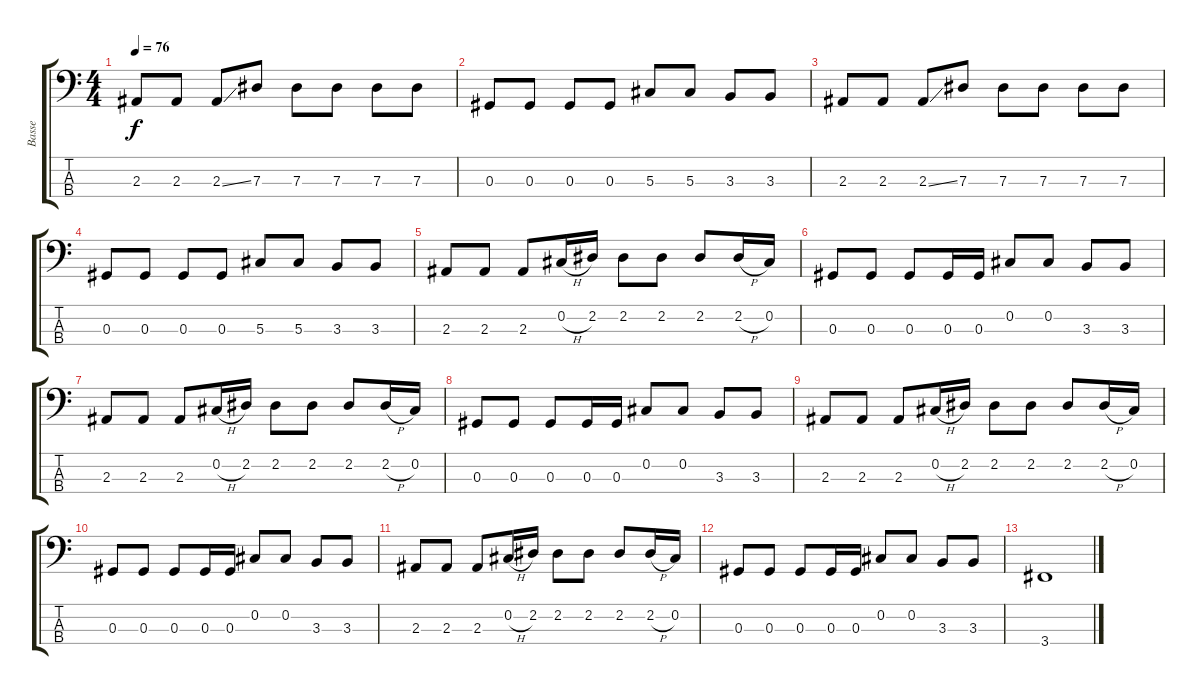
\track ("Basse" "Basse") {instrument electricbassfinger}
\staff {score tabs}
\tuning (Gb2 Db2 Ab1 Eb1) {hide}
\ts (4 4)
\tempo 76
\clef f4
\ks c
2.3.8{dy f} 2.3.8 2.3{ss}.8 7.3.8 7.3.8 7.3.8 7.3.8 7.3.8 |
0.3.8 0.3.8 0.3.8 0.3.8 5.3.8 5.3.8 3.3.8 3.3.8 |
2.3.8 2.3.8 2.3{ss}.8 7.3.8 7.3.8 7.3.8 7.3.8 7.3.8 |
0.3.8 0.3.8 0.3.8 0.3.8 5.3.8 5.3.8 3.3.8 3.3.8 |
2.3.8 2.3.8 2.3.8 0.2{h}.16 2.2.16 2.2.8 2.2.8 2.2.8 2.2{h}.16 0.2.16 |
0.3.8 0.3.8 0.3.8 0.3.16 0.3.16 0.2.8 0.2.8 3.3.8 3.3.8 |
2.3.8 2.3.8 2.3.8 0.2{h}.16 2.2.16 2.2.8 2.2.8 2.2.8 2.2{h}.16 0.2.16 |
0.3.8 0.3.8 0.3.8 0.3.16 0.3.16 0.2.8 0.2.8 3.3.8 3.3.8 |
2.3.8 2.3.8 2.3.8 0.2{h}.16 2.2.16 2.2.8 2.2.8 2.2.8 2.2{h}.16 0.2.16 |
0.3.8 0.3.8 0.3.8 0.3.16 0.3.16 0.2.8 0.2.8 3.3.8 3.3.8 |
2.3.8 2.3.8 2.3.8 0.2{h}.16 2.2.16 2.2.8 2.2.8 2.2.8 2.2{h}.16 0.2.16 |
0.3.8 0.3.8 0.3.8 0.3.16 0.3.16 0.2.8 0.2.8 3.3.8 3.3.8 |
3.4.1
